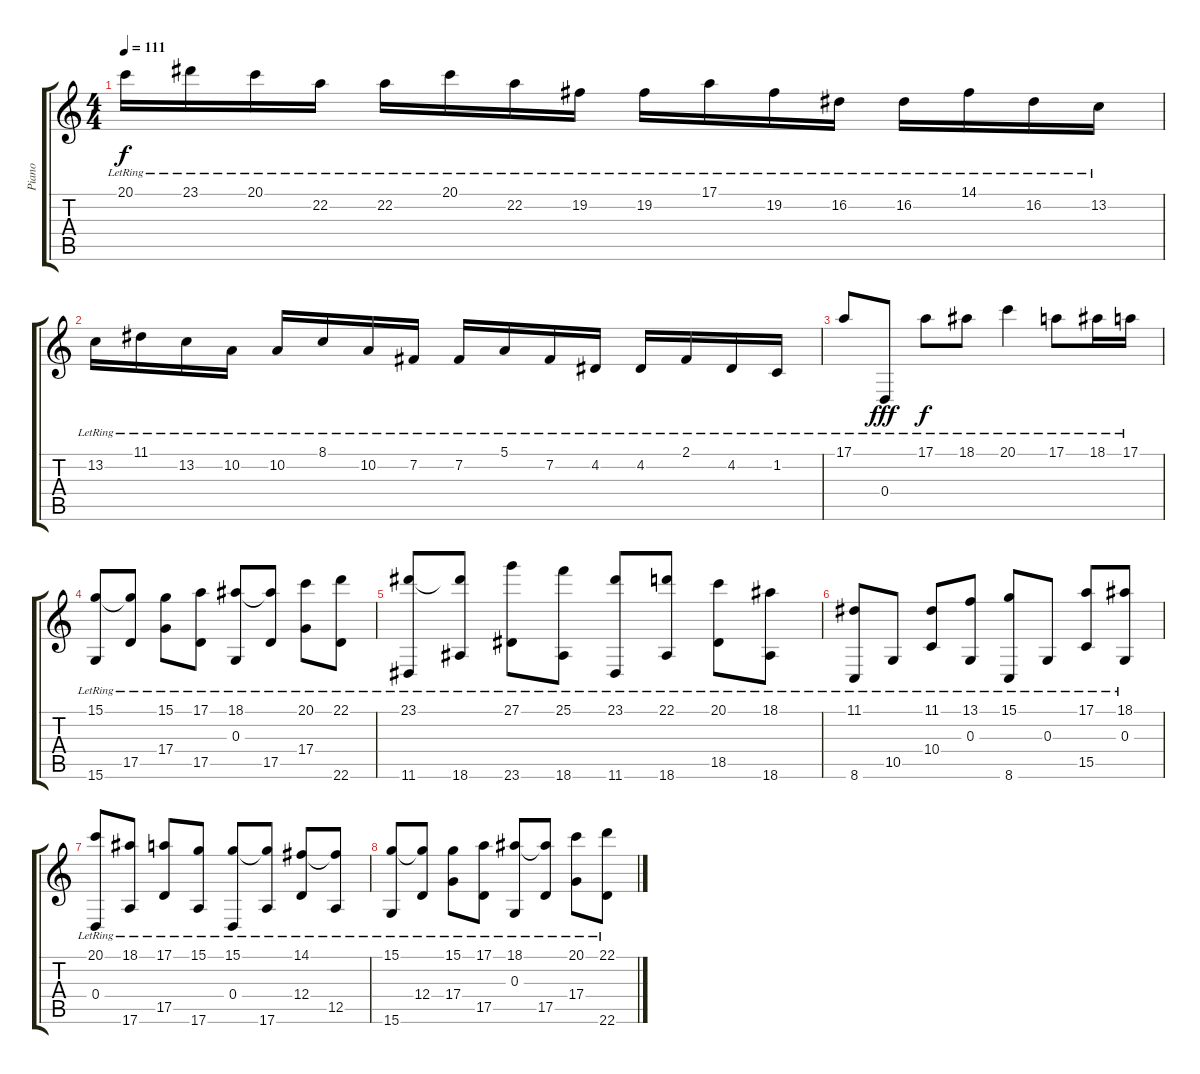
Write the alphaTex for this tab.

\track ("Piano" "Piano") {instrument acousticgrandpiano}
\staff {score tabs}
\tuning (E4 B3 G3 D3 A2 E2) {hide}
\ts (4 4)
\tempo 111
\clef g2
\ks c
20.1{lr}.16{dy f instrument acousticgrandpiano} 23.1{lr}.16 20.1{lr}.16 22.2{lr}.16 22.2{lr}.16 20.1{lr}.16 22.2{lr}.16 19.2{lr}.16 19.2{lr}.16 17.1{lr}.16 19.2{lr}.16 16.2{lr}.16 16.2{lr}.16 14.1{lr}.16 16.2{lr}.16 13.2{lr}.16 |
13.2{lr}.16 11.1{lr}.16 13.2{lr}.16 10.2{lr}.16 10.2{lr}.16 8.1{lr}.16 10.2{lr}.16 7.2{lr}.16 7.2{lr}.16 5.1{lr}.16 7.2{lr}.16 4.2{lr}.16 4.2{lr}.16 2.1{lr}.16 4.2{lr}.16 1.2{lr}.16 |
17.1{lr}.8 0.4{lr}.8{dy fff} 17.1{lr}.8{dy f} 18.1{lr}.8 20.1{lr}.4 17.1{lr}.8 18.1{lr}.16 17.1{lr}.16 |
(15.1{lr} 15.6{lr}).8 (15.1{t} 17.5{lr}).8 (15.1{lr} 17.4{lr}).8 (17.1{lr} 17.5{lr}).8 (18.1{lr} 0.3{lr}).8 (18.1{t} 17.5{lr}).8 (20.1{lr} 17.4{lr}).8 (22.1{lr} 22.6{lr}).8 |
(23.1{lr} 11.6{lr}).8 (23.1{t} 18.6{lr}).8 (27.1{lr} 23.6{lr}).8 (25.1{lr} 18.6{lr}).8 (23.1{lr} 11.6{lr}).8 (22.1{lr} 18.6{lr}).8 (20.1{lr} 18.5{lr}).8 (18.1{lr} 18.6{lr}).8 |
(11.1{lr} 8.6{lr}).8 10.5{lr}.8 (11.1{lr} 10.4{lr}).8 (13.1{lr} 0.3{lr}).8 (15.1{lr} 8.6{lr}).8 0.3{lr}.8 (17.1{lr} 15.5{lr}).8 (18.1{lr} 0.3{lr}).8 |
(20.1{lr} 0.4{lr}).8 (18.1{lr} 17.6{lr}).8 (17.1{lr} 17.5{lr}).8 (15.1{lr} 17.6{lr}).8 (15.1{lr} 0.4{lr}).8 (15.1{t} 17.6{lr}).8 (14.1{lr} 12.4{lr}).8 (14.1{t} 12.5{lr}).8 |
(15.1{lr} 15.6{lr}).8 (15.1{t} 12.4{lr}).8 (15.1{lr} 17.4{lr}).8 (17.1{lr} 17.5{lr}).8 (18.1{lr} 0.3{lr}).8 (18.1{t} 17.5{lr}).8 (20.1{lr} 17.4{lr}).8 (22.1{lr} 22.6{lr}).8
